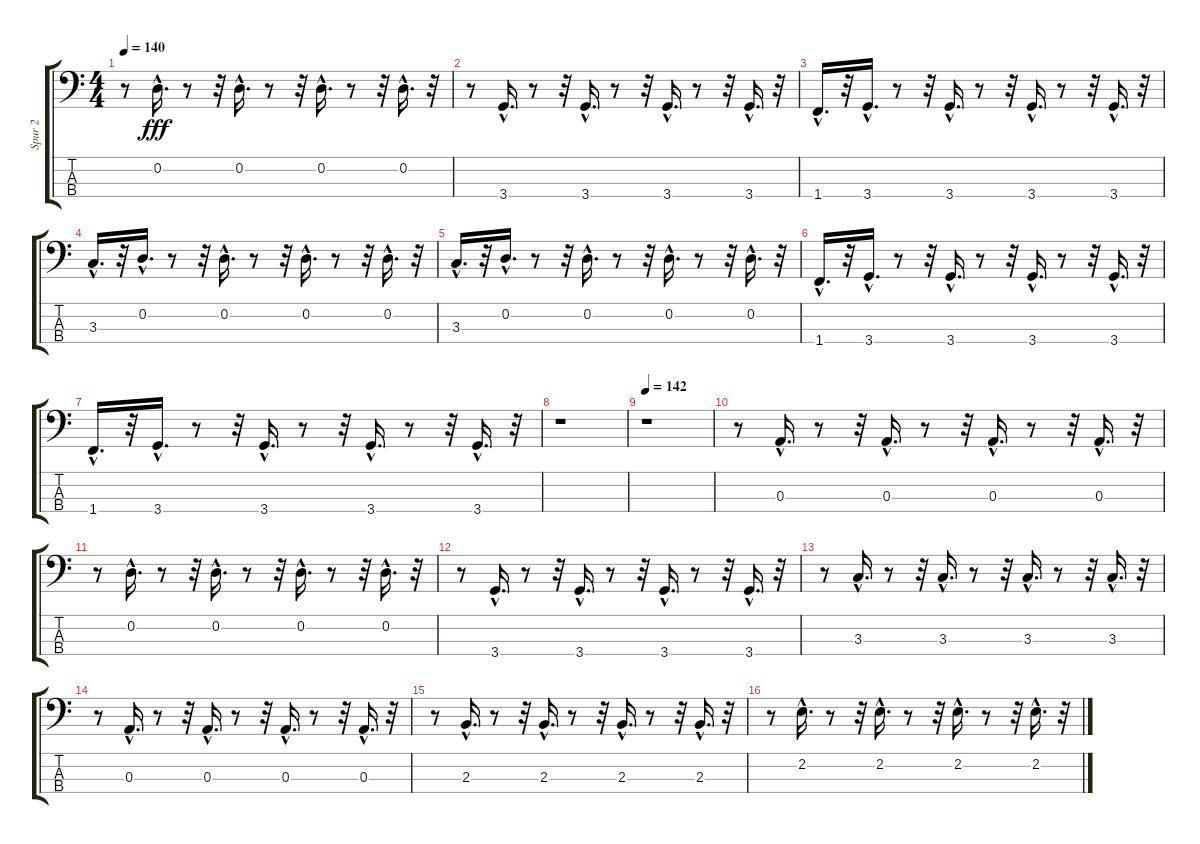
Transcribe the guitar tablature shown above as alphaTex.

\track ("Spur 2" "Spur 2") {instrument electricbassfinger}
\staff {score tabs}
\tuning (G2 D2 A1 E1) {hide}
\ts (4 4)
\tempo 140
\clef f4
\ks c
r.8{dy fff} 0.2{hac}.16{d} r.8 r.32 0.2{hac}.16{d} r.8 r.32 0.2{hac}.16{d} r.8 r.32 0.2{hac}.16{d} r.32 |
r.8 3.4{hac}.16{d} r.8 r.32 3.4{hac}.16{d} r.8 r.32 3.4{hac}.16{d} r.8 r.32 3.4{hac}.16{d} r.32 |
1.4{hac}.16{d} r.32 3.4{hac}.16{d} r.8 r.32 3.4{hac}.16{d} r.8 r.32 3.4{hac}.16{d} r.8 r.32 3.4{hac}.16{d} r.32 |
3.3{hac}.16{d} r.32 0.2{hac}.16{d} r.8 r.32 0.2{hac}.16{d} r.8 r.32 0.2{hac}.16{d} r.8 r.32 0.2{hac}.16{d} r.32 |
3.3{hac}.16{d} r.32 0.2{hac}.16{d} r.8 r.32 0.2{hac}.16{d} r.8 r.32 0.2{hac}.16{d} r.8 r.32 0.2{hac}.16{d} r.32 |
1.4{hac}.16{d} r.32 3.4{hac}.16{d} r.8 r.32 3.4{hac}.16{d} r.8 r.32 3.4{hac}.16{d} r.8 r.32 3.4{hac}.16{d} r.32 |
1.4{hac}.16{d} r.32 3.4{hac}.16{d} r.8 r.32 3.4{hac}.16{d} r.8 r.32 3.4{hac}.16{d} r.8 r.32 3.4{hac}.16{d} r.32 |
r.1 |
\tempo 142
r.1 |
r.8 0.3{hac}.16{d} r.8 r.32 0.3{hac}.16{d} r.8 r.32 0.3{hac}.16{d} r.8 r.32 0.3{hac}.16{d} r.32 |
r.8 0.2{hac}.16{d} r.8 r.32 0.2{hac}.16{d} r.8 r.32 0.2{hac}.16{d} r.8 r.32 0.2{hac}.16{d} r.32 |
r.8 3.4{hac}.16{d} r.8 r.32 3.4{hac}.16{d} r.8 r.32 3.4{hac}.16{d} r.8 r.32 3.4{hac}.16{d} r.32 |
r.8 3.3{hac}.16{d} r.8 r.32 3.3{hac}.16{d} r.8 r.32 3.3{hac}.16{d} r.8 r.32 3.3{hac}.16{d} r.32 |
r.8 0.3{hac}.16{d} r.8 r.32 0.3{hac}.16{d} r.8 r.32 0.3{hac}.16{d} r.8 r.32 0.3{hac}.16{d} r.32 |
r.8 2.3{hac}.16{d} r.8 r.32 2.3{hac}.16{d} r.8 r.32 2.3{hac}.16{d} r.8 r.32 2.3{hac}.16{d} r.32 |
r.8 2.2{hac}.16{d} r.8 r.32 2.2{hac}.16{d} r.8 r.32 2.2{hac}.16{d} r.8 r.32 2.2{hac}.16{d} r.32
